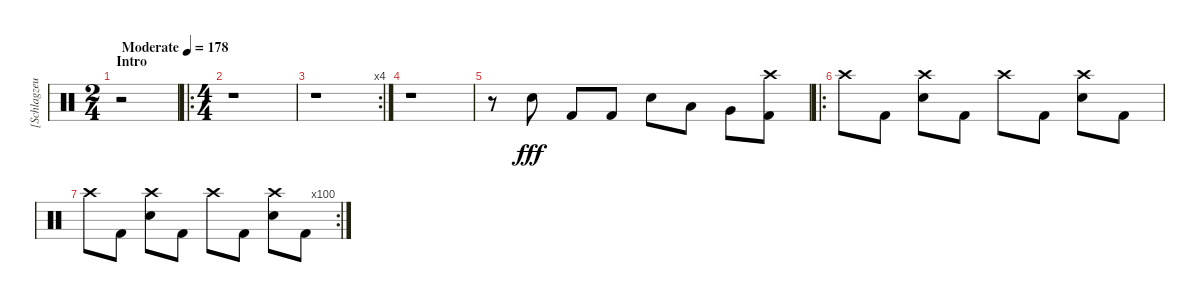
\track ("[Schlagzeug]" "[Schlagzeu") {instrument percussion}
\staff {score}
\articulation defaults
\ts (2 4)
\section ("" "Intro")
\tempo (178 "Moderate")
\clef neutral
\ks c
r.2{dy fff} |
\ro
\ts (4 4)
r.1 |
\rc 4
r.1 |
r.1 |
r.8 "Electric Snare (hit)".8 "Kick (hit) 2".8 "Kick (hit) 2".8 "Electric Snare (hit)".8 "Low Tom (hit)".8 "Very Low Tom (hit)".8 ("Crash high (hit)" "Kick (hit) 2").8 |
\ro "Crash high (hit)".8 "Kick (hit) 2".8
("Crash high (hit)" "Electric Snare (hit)").8 "Kick (hit) 2".8 "Crash high (hit)".8 "Kick (hit) 2".8 ("Crash high (hit)" "Electric Snare (hit)").8 "Kick (hit) 2".8 |
\rc 100 "Crash high (hit)".8 "Kick (hit) 2".8
("Crash high (hit)" "Electric Snare (hit)").8 "Kick (hit) 2".8 "Crash high (hit)".8 "Kick (hit) 2".8 ("Crash high (hit)" "Electric Snare (hit)").8 "Kick (hit) 2".8
